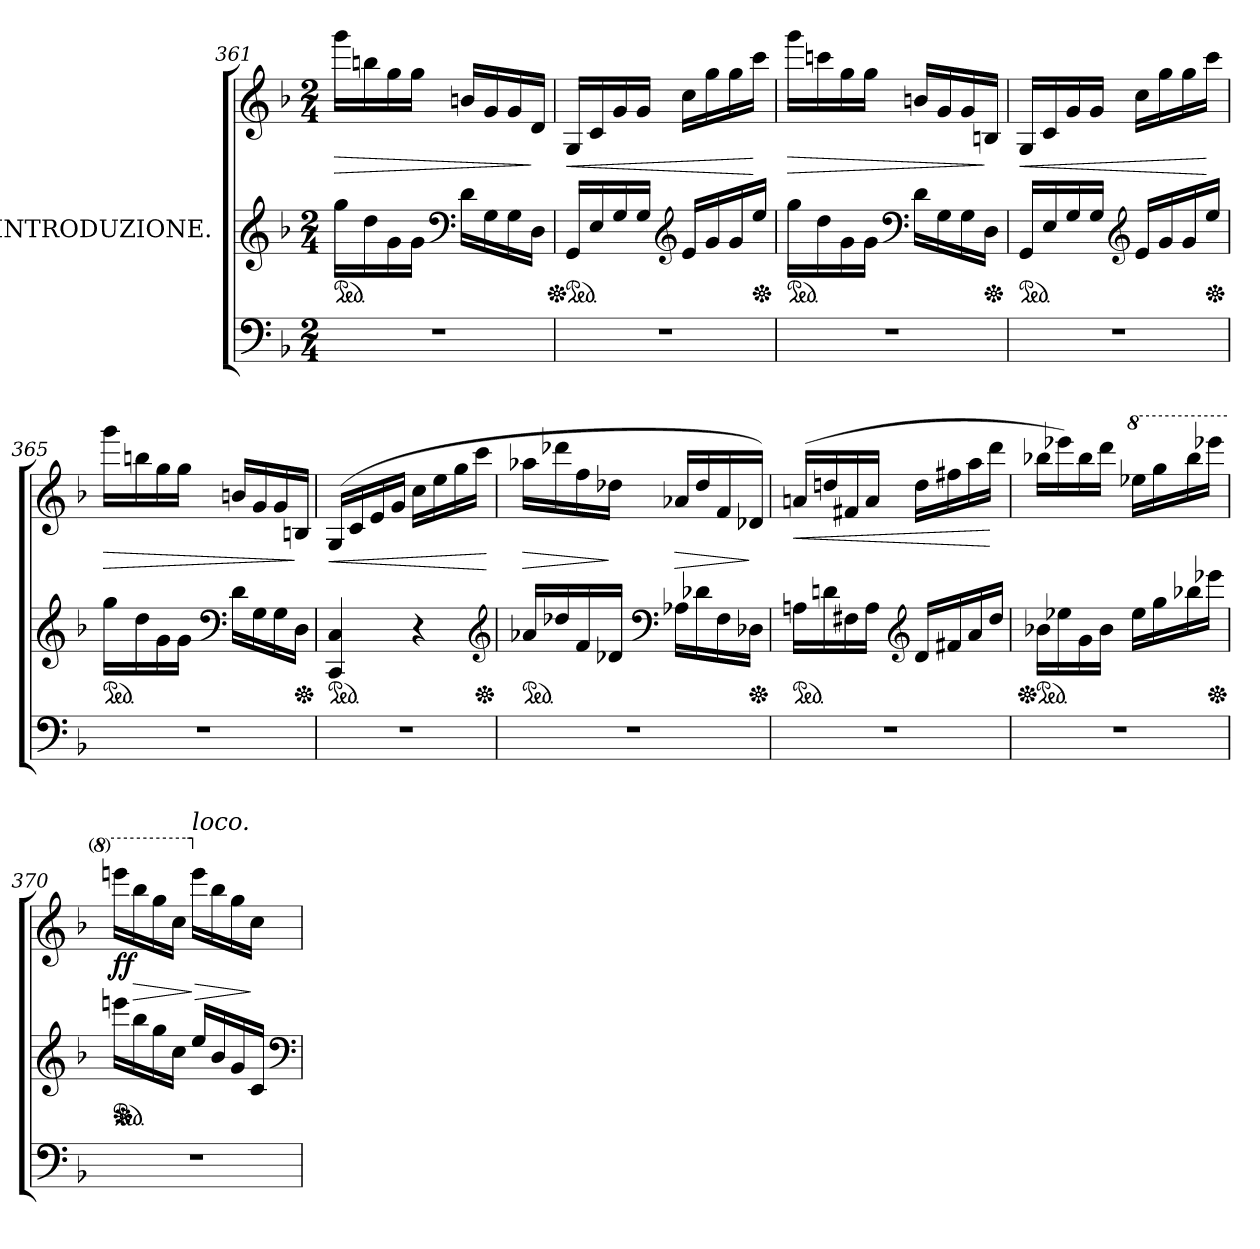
**kern	**kern	**kern	**dynam
*part2	*part1	*part1	*part1
*staff3	*staff2	*staff1	*staff1/2
*	*I"INTRODUZIONE.	*	*
*clefF4	*clefG2	*clefG2	*
*k[b-]	*k[b-]	*k[b-]	*
*F:	*F:	*F:	*
*M2/4	*M2/4	*M2/4	*
=361	=361	=361	=361
!	!	!	!LO:HP:b
*	*ped	*	*
2r	16ggLL	16gggLL	>
.	16dd	16bbn	.
.	16g	16gg	.
.	16gJJ	16ggJJ	.
*	*clefF4	*	*
.	16dLL	16bn/LL	.
.	16G	16g/	.
.	16G	16g/	.
.	16DJJ	16d/JJ	]
=362	=362	=362	=362
!	!	!	!LO:HP:b
*	*Xped	*	*
*	*ped	*	*
2r	16GG/LL	16GLL	<
.	16E/	16c	.
.	16G/	16g	.
.	16G/JJ	16gJJ	.
*	*clefG2	*	*
.	16e/LL	16ccLL	.
.	16g/	16gg	.
.	16g/	16gg	.
*	*Xped	*	*
.	16ee/JJ	16cccJJ	[
=363	=363	=363	=363
!	!	!	!LO:HP:b
*	*ped	*	*
2r	16ggLL	16gggLL	>
.	16dd	16cccn	.
.	16g	16gg	.
.	16gJJ	16ggJJ	.
*	*clefF4	*	*
.	16dLL	16bnLL	.
.	16G	16g	.
.	16G	16g	.
*	*Xped	*	*
.	16DJJ	16BnJJ	]
=364	=364	=364	=364
!	!	!	!LO:HP:b
*	*ped	*	*
2r	16GGLL	16GLL	<
.	16E	16c	.
.	16G	16g	.
.	16GJJ	16gJJ	.
*	*clefG2	*	*
.	16e/LL	16ccLL	.
.	16g/	16gg	.
.	16g/	16gg	.
*	*Xped	*	*
.	16ee/JJ	16cccJJ	[
=365	=365	=365	=365
!	!	!	!LO:HP:b
*	*ped	*	*
2r	16ggLL	16gggLL	>
.	16dd	16bbn	.
.	16g	16gg	.
.	16gJJ	16ggJJ	.
*	*clefF4	*	*
.	16dLL	16bnLL	.
.	16G	16g	.
.	16G	16g	.
*	*Xped	*	*
.	16DJJ	16BnJJ	]
=366	=366	=366	=366
!	!	!	!LO:HP:b
*	*ped	*	*
2r	4CC 4C	(>16GLL	<
.	.	16c	.
.	.	16e	.
.	.	16gJJ	.
.	4r	16ccLL	.
.	.	16ee	.
.	.	16gg	.
*	*Xped	*	*
.	.	16cccJJ	.
*	*clefG2	*	*
.	.	.	[
=367	=367	=367	=367
!	!	!	!LO:HP:b
*	*ped	*	*
2r	16a-XLL	16aa-XLL	>
.	16dd-X	16ddd-X	.
.	16f	16ff	.
.	16d-XJJ	16dd-XJJ	]
*	*clefF4	*	*
!	!	!	!LO:HP:b
.	16A-XLL	16a-XLL	>
.	16d-X	16dd-	.
.	16F	16f	.
*	*Xped	*	*
.	16D-XJJ	16d-XJJ)	]
=368	=368	=368	=368
!	!	!	!LO:HP:b
*	*ped	*	*
2r	16AnLL	(>16anLL	<
.	16dn	16ddn	.
.	16F#X	16f#X	.
.	16AJJ	16aJJ	.
*	*clefG2	*	*
.	16dLL	16ddLL	.
.	16f#X	16ff#X	.
.	16a	16aa	.
.	16ddJJ	16dddJJ	[
=369	=369	=369	=369
*	*Xped	*	*
*	*ped	*	*
2r	16b-XLL	16bb-XLL	.
.	16ee-X	16eee-X)	.
.	16g	16bb-	.
.	16b-JJ	16dddJJ	.
*	*	*8va	*
.	16ee-LL	16eee-XLL	.
.	16gg	16ggg	.
.	16bb-X	16bbb-	.
*	*Xped	*	*
.	16eee-XJJ	16eeee-XJJ	.
=370	=370	=370	=370
!	!	!	!LO:DY:b
*	*ped	*	*
*	*Xped	*	*
2r	16eeenLL	16eeeenLL	ff
!	!	!	!LO:HP:b
.	16bb-	16bbb-	>
.	16gg	16ggg	.
.	16ccJJ	16cccJJ	.
*	*	*X8va	*
!	!	!LO:TX:a:i:t=loco.	!
!	!	!	!LO:HP:n=1:b
.	16ee/LL	16eeeLL	] >
.	16b-/	16bb-	.
.	16g/	16gg	.
.	16c/JJ	16ccJJ	]
*	*clefF4	*	*
=	=	=	=
*-	*-	*-	*-
